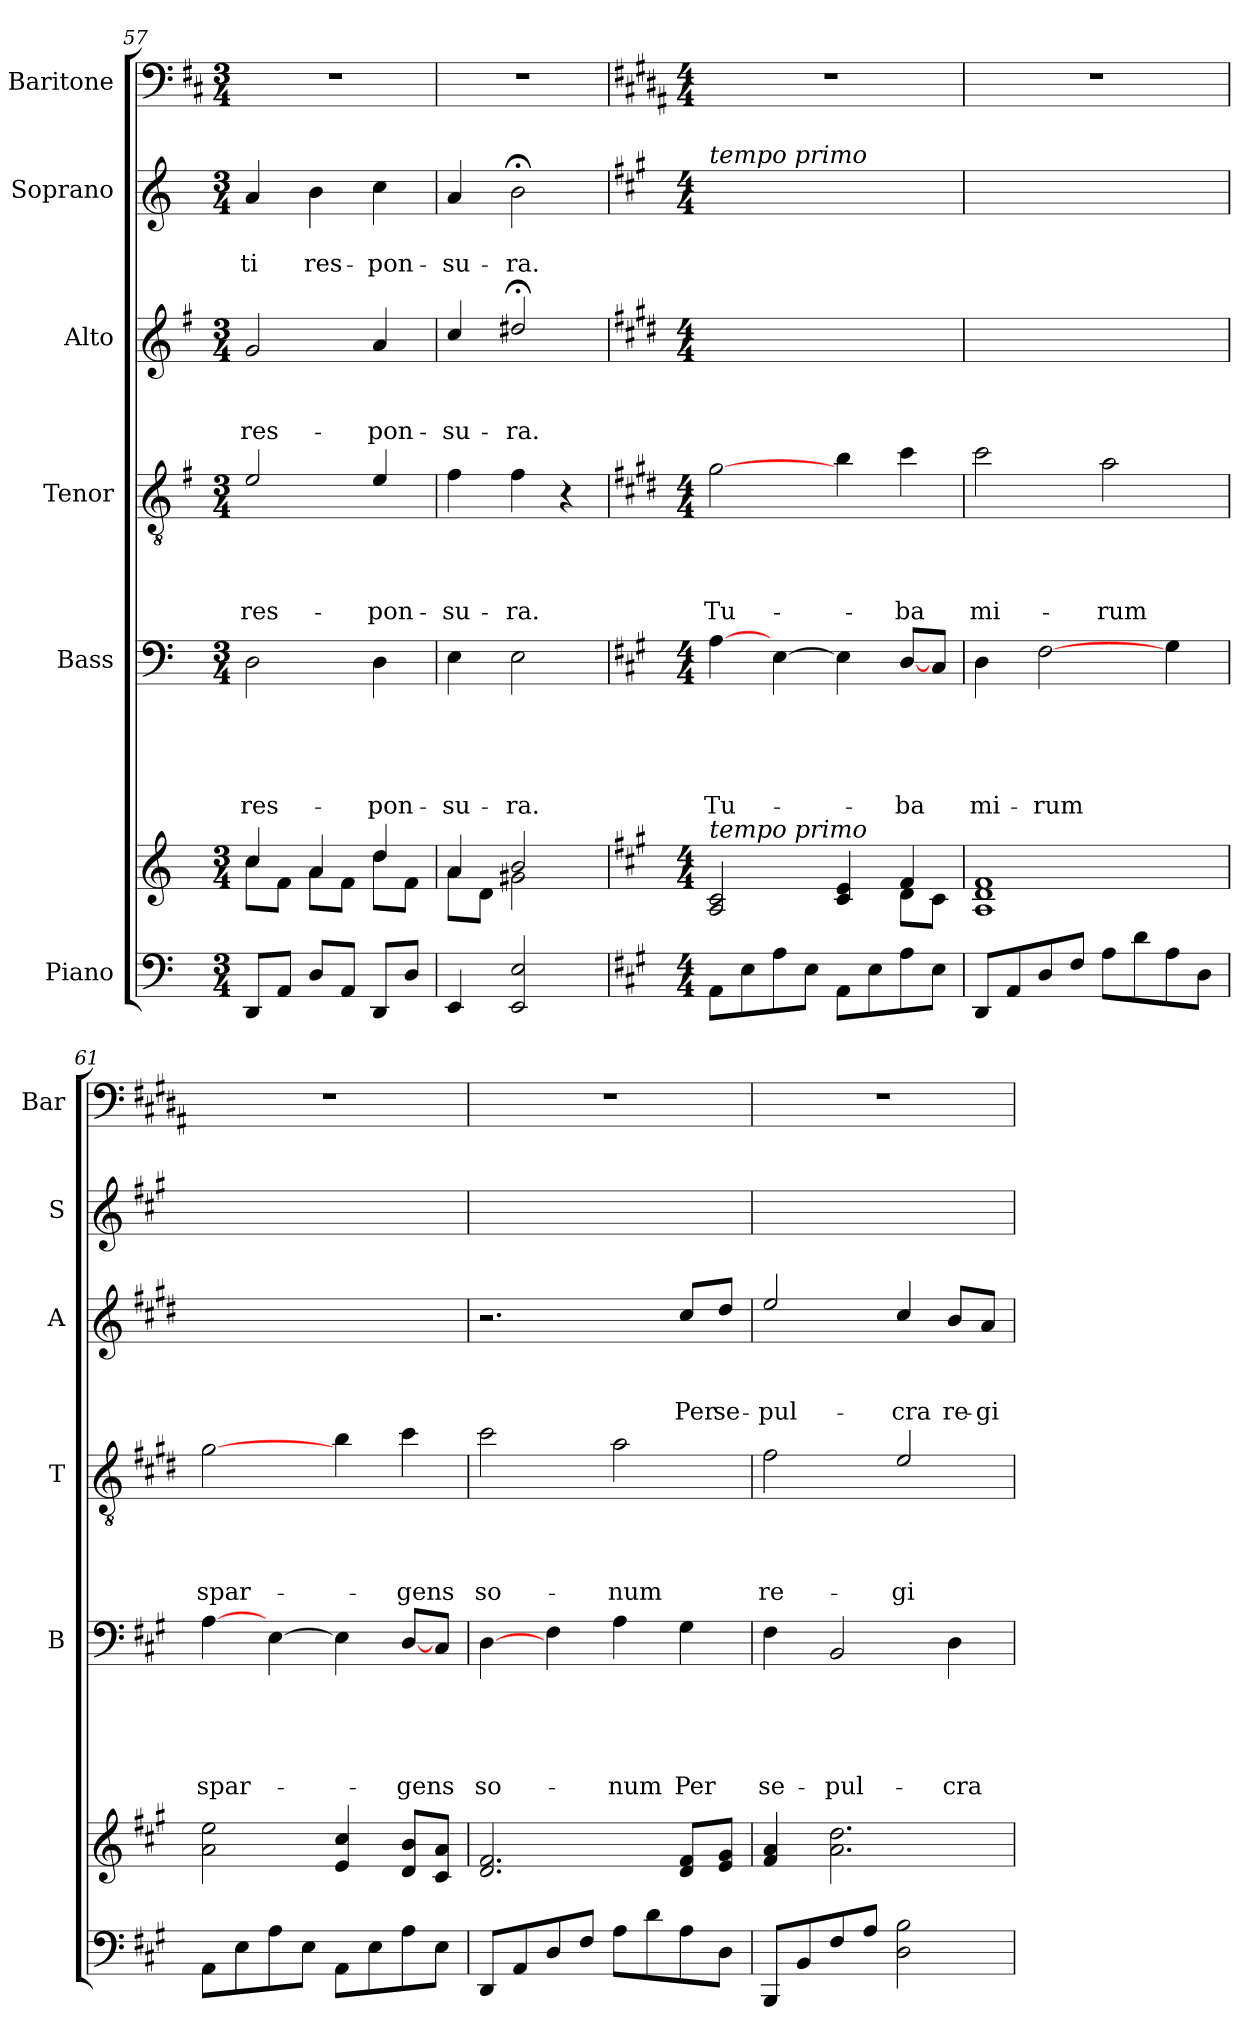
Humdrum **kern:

**kern	**kern	**kern	**text	**text	**text	**text	**text	**kern	**text	**text	**text	**text	**kern	**text	**text	**text	**kern	**text	**text	**kern
*part6	*part6	*part5	*part5	*part5	*part5	*part5	*part5	*part4	*part4	*part4	*part4	*part4	*part3	*part3	*part3	*part3	*part2	*part2	*part2	*part1
*staff7	*staff6	*staff5	*staff5	*staff5	*staff5	*staff5	*staff5	*staff4	*staff4	*staff4	*staff4	*staff4	*staff3	*staff3	*staff3	*staff3	*staff2	*staff2	*staff2	*staff1
*I"Piano	*	*I"Bass	*	*	*	*	*	*I"Tenor	*	*	*	*	*I"Alto	*	*	*	*I"Soprano	*	*	*I"Baritone
*	*	*I'B	*	*	*	*	*	*I'T	*	*	*	*	*I'A	*	*	*	*I'S	*	*	*I'Bar
*clefF4	*clefG2	*clefF4	*	*	*	*	*	*clefGv2	*	*	*	*	*clefG2	*	*	*	*clefG2	*	*	*clefF4
*	*	*	*	*	*	*	*	*ITrd4c7	*	*	*	*	*ITrd4c7	*	*	*	*	*	*	*ITrd1c2
*k[]	*k[]	*k[]	*	*	*	*	*	*k[]	*	*	*	*	*k[]	*	*	*	*k[]	*	*	*k[]
*C:	*C:	*C:	*	*	*	*	*	*C:	*	*	*	*	*C:	*	*	*	*C:	*	*	*C:
*M3/4	*M3/4	*M3/4	*	*	*	*	*	*M3/4	*	*	*	*	*M3/4	*	*	*	*M3/4	*	*	*M3/4
=57	=57	=57	=57	=57	=57	=57	=57	=57	=57	=57	=57	=57	=57	=57	=57	=57	=57	=57	=57	=57
*	*^	*	*	*	*	*	*	*	*	*	*	*	*	*	*	*	*	*	*	*
!	!	!	!	!	!	!	!	!LO:LY:b	!	!	!	!	!LO:LY:b	!	!	!	!LO:LY:b	!	!	!LO:LY:b	!
8DD/L	4cc/	8cc\L	2D\	.	.	.	.	res-	2A/	.	.	.	res-	2c/	.	.	res-	4a/	.	-ti	2.r
8AA/J	.	8f\J	.	.	.	.	.	.	.	.	.	.	.	.	.	.	.	.	.	.	.
!	!	!	!	!	!	!	!	!	!	!	!	!	!	!	!	!	!	!	!	!LO:LY:b	!
8D/L	4a/	8a\L	.	.	.	.	.	.	.	.	.	.	.	.	.	.	.	4b\	.	res-	.
8AA/J	.	8f\J	.	.	.	.	.	.	.	.	.	.	.	.	.	.	.	.	.	.	.
!	!	!	!	!	!	!	!	!LO:LY:b	!	!	!	!	!LO:LY:b	!	!	!	!LO:LY:b	!	!	!LO:LY:b	!
8DD/L	4dd/	8dd\L	4D\	.	.	.	.	-pon-	4A/	.	.	.	-pon-	4d/	.	.	-pon-	4cc\	.	-pon-	.
8D/J	.	8f\J	.	.	.	.	.	.	.	.	.	.	.	.	.	.	.	.	.	.	.
=58	=58	=58	=58	=58	=58	=58	=58	=58	=58	=58	=58	=58	=58	=58	=58	=58	=58	=58	=58	=58	=58
!	!	!	!	!	!	!	!	!LO:LY:b	!	!	!	!	!LO:LY:b	!	!	!	!LO:LY:b	!	!	!LO:LY:b	!
4EE/	4a/	8a\L	4E\	.	.	.	.	-su-	4B\	.	.	.	-su-	4f/	.	.	-su-	4a/	.	-su-	2.r
.	.	8d\J	.	.	.	.	.	.	.	.	.	.	.	.	.	.	.	.	.	.	.
!	!	!	!	!	!	!	!	!LO:LY:b	!	!	!	!	!LO:LY:b	!	!	!	!LO:LY:b	!	!	!LO:LY:b	!
2EE/ 2E/	2b/	2g#X\	2E\	.	.	.	.	-ra.	4B\	.	.	.	-ra.	2g#X;</	.	.	-ra.	2b;<\	.	-ra.	.
.	.	.	.	.	.	.	.	.	4r	.	.	.	.	.	.	.	.	.	.	.	.
=59	=59	=59	=59	=59	=59	=59	=59	=59	=59	=59	=59	=59	=59	=59	=59	=59	=59	=59	=59	=59	=59
*k[f#c#g#]	*k[f#c#g#]	*	*k[f#c#g#]	*	*	*	*	*	*k[f#c#g#]	*	*	*	*	*k[f#c#g#]	*	*	*	*k[f#c#g#]	*	*	*k[f#c#g#]
*A:	*A:	*	*A:	*	*	*	*	*	*A:	*	*	*	*	*A:	*	*	*	*A:	*	*	*A:
*M4/4	*M4/4	*	*M4/4	*	*	*	*	*	*M4/4	*	*	*	*	*M4/4	*	*	*	*M4/4	*	*	*M4/4
!	!	!	!	!	!	!	!	!	!	!	!	!	!	!	!	!	!	!LO:TX:a:i:t=tempo primo	!	!	!
!	!LO:TX:a:i:t=tempo primo	!	!	!	!	!	!	!	!	!	!	!	!	!	!	!	!	!	!	!	!
!	!	!	!	!	!	!	!	!LO:LY:b	!	!	!	!	!LO:LY:b	!	!	!	!	!	!	!	!
8AA\L	2A/ 2c#/	2.ryy	[4A\	.	.	.	.	Tu-	[2c#\	.	.	.	Tu-	1ryy	.	.	.	1ryy	.	.	1r
8E\	.	.	.	.	.	.	.	.	.	.	.	.	.	.	.	.	.	.	.	.	.
8A\	.	.	[4E\	.	.	.	.	.	.	.	.	.	.	.	.	.	.	.	.	.	.
8E\J	.	.	.	.	.	.	.	.	.	.	.	.	.	.	.	.	.	.	.	.	.
8AA\L	4c#/ 4e/	.	4E\]	.	.	.	.	.	4e\	.	.	.	.	.	.	.	.	.	.	.	.
8E\	.	.	.	.	.	.	.	.	.	.	.	.	.	.	.	.	.	.	.	.	.
!	!	!	!	!	!	!	!	!LO:LY:b	!	!	!	!	!LO:LY:b	!	!	!	!	!	!	!	!
8A\	4f#/	8d\L	[8D/L	.	.	.	.	-ba	4f#\	.	.	.	-ba	.	.	.	.	.	.	.	.
8E\J	.	8c#\J	8C#/J	.	.	.	.	.	.	.	.	.	.	.	.	.	.	.	.	.	.
=60	=60	=60	=60	=60	=60	=60	=60	=60	=60	=60	=60	=60	=60	=60	=60	=60	=60	=60	=60	=60	=60
!	!	!	!	!	!	!	!	!LO:LY:b	!	!	!	!	!LO:LY:b	!	!	!	!	!	!	!	!
*	*v	*v	*	*	*	*	*	*	*	*	*	*	*	*	*	*	*	*	*	*	*
8DD/L	1A 1d 1f#	4D\	.	.	.	.	mi-	2f#\	.	.	.	mi-	1ryy	.	.	.	1ryy	.	.	1r
8AA/	.	.	.	.	.	.	.	.	.	.	.	.	.	.	.	.	.	.	.	.
!	!	!	!	!	!	!	!LO:LY:b	!	!	!	!	!	!	!	!	!	!	!	!	!
8D/	.	[2F#\	.	.	.	.	-rum	.	.	.	.	.	.	.	.	.	.	.	.	.
8F#/J	.	.	.	.	.	.	.	.	.	.	.	.	.	.	.	.	.	.	.	.
!	!	!	!	!	!	!	!	!	!	!	!	!LO:LY:b	!	!	!	!	!	!	!	!
8A\L	.	.	.	.	.	.	.	2d\	.	.	.	-rum	.	.	.	.	.	.	.	.
8d\	.	.	.	.	.	.	.	.	.	.	.	.	.	.	.	.	.	.	.	.
8A\	.	4G#\	.	.	.	.	.	.	.	.	.	.	.	.	.	.	.	.	.	.
8D\J	.	.	.	.	.	.	.	.	.	.	.	.	.	.	.	.	.	.	.	.
=61	=61	=61	=61	=61	=61	=61	=61	=61	=61	=61	=61	=61	=61	=61	=61	=61	=61	=61	=61	=61
!	!	!	!	!	!	!	!LO:LY:b	!	!	!	!	!LO:LY:b	!	!	!	!	!	!	!	!
8AA\L	2a\ 2ee\	[4A\	.	.	.	.	spar-	[2c#\	.	.	.	spar-	1ryy	.	.	.	1ryy	.	.	1r
8E\	.	.	.	.	.	.	.	.	.	.	.	.	.	.	.	.	.	.	.	.
8A\	.	[4E\	.	.	.	.	.	.	.	.	.	.	.	.	.	.	.	.	.	.
8E\J	.	.	.	.	.	.	.	.	.	.	.	.	.	.	.	.	.	.	.	.
8AA\L	4e/ 4cc#/	4E\]	.	.	.	.	.	4e\	.	.	.	.	.	.	.	.	.	.	.	.
8E\	.	.	.	.	.	.	.	.	.	.	.	.	.	.	.	.	.	.	.	.
!	!	!	!	!	!	!	!LO:LY:b	!	!	!	!	!LO:LY:b	!	!	!	!	!	!	!	!
8A\	8d/ 8b/L	[8D/L	.	.	.	.	-gens	4f#\	.	.	.	-gens	.	.	.	.	.	.	.	.
8E\J	8c#/ 8a/J	8C#/J	.	.	.	.	.	.	.	.	.	.	.	.	.	.	.	.	.	.
!!LO:LB:g=z
=62	=62	=62	=62	=62	=62	=62	=62	=62	=62	=62	=62	=62	=62	=62	=62	=62	=62	=62	=62	=62
!	!	!	!	!	!	!	!LO:LY:b	!	!	!	!	!LO:LY:b	!	!	!	!	!	!	!	!
8DD/L	2.d/ 2.f#/	[4D\	.	.	.	.	so-	2f#\	.	.	.	so-	2.r	.	.	.	1ryy	.	.	1r
8AA/	.	.	.	.	.	.	.	.	.	.	.	.	.	.	.	.	.	.	.	.
8D/	.	4F#\	.	.	.	.	.	.	.	.	.	.	.	.	.	.	.	.	.	.
8F#/J	.	.	.	.	.	.	.	.	.	.	.	.	.	.	.	.	.	.	.	.
!	!	!	!	!	!	!	!LO:LY:b	!	!	!	!	!LO:LY:b	!	!	!	!	!	!	!	!
8A\L	.	4A\	.	.	.	.	-num	2d\	.	.	.	-num	.	.	.	.	.	.	.	.
8d\	.	.	.	.	.	.	.	.	.	.	.	.	.	.	.	.	.	.	.	.
!	!	!	!	!	!	!	!LO:LY:b	!	!	!	!	!	!	!	!	!LO:LY:b	!	!	!	!
8A\	8d/ 8f#/L	4G#\	.	.	.	.	Per	.	.	.	.	.	8f#/L	.	.	Per	.	.	.	.
!	!	!	!	!	!	!	!	!	!	!	!	!	!	!	!	!LO:LY:b	!	!	!	!
8D\J	8e/ 8g#/J	.	.	.	.	.	.	.	.	.	.	.	8g#/J	.	.	se-	.	.	.	.
=63	=63	=63	=63	=63	=63	=63	=63	=63	=63	=63	=63	=63	=63	=63	=63	=63	=63	=63	=63	=63
!	!	!	!	!	!	!	!LO:LY:b	!	!	!	!	!LO:LY:b	!	!	!	!LO:LY:b	!	!	!	!
8BBB/L	4f#/ 4a/	4F#\	.	.	.	.	se-	2B\	.	.	.	re-	2a/	.	.	-pul-	1ryy	.	.	1r
8BB/	.	.	.	.	.	.	.	.	.	.	.	.	.	.	.	.	.	.	.	.
!	!	!	!	!	!	!	!LO:LY:b	!	!	!	!	!	!	!	!	!	!	!	!	!
8F#/	2.a\ 2.dd\	2BB/	.	.	.	.	-pul-	.	.	.	.	.	.	.	.	.	.	.	.	.
8A/J	.	.	.	.	.	.	.	.	.	.	.	.	.	.	.	.	.	.	.	.
!	!	!	!	!	!	!	!	!	!	!	!	!LO:LY:b	!	!	!	!LO:LY:b	!	!	!	!
2D\ 2B\	.	.	.	.	.	.	.	2A/	.	.	.	-gi-	4f#/	.	.	-cra	.	.	.	.
!	!	!	!	!	!	!	!LO:LY:b	!	!	!	!	!	!	!	!	!LO:LY:b	!	!	!	!
.	.	4D\	.	.	.	.	-cra	.	.	.	.	.	8e/L	.	.	re-	.	.	.	.
!	!	!	!	!	!	!	!	!	!	!	!	!	!	!	!	!LO:LY:b	!	!	!	!
.	.	.	.	.	.	.	.	.	.	.	.	.	8d/J	.	.	-gi-	.	.	.	.
=	=	=	=	=	=	=	=	=	=	=	=	=	=	=	=	=	=	=	=	=
*-	*-	*-	*-	*-	*-	*-	*-	*-	*-	*-	*-	*-	*-	*-	*-	*-	*-	*-	*-	*-
